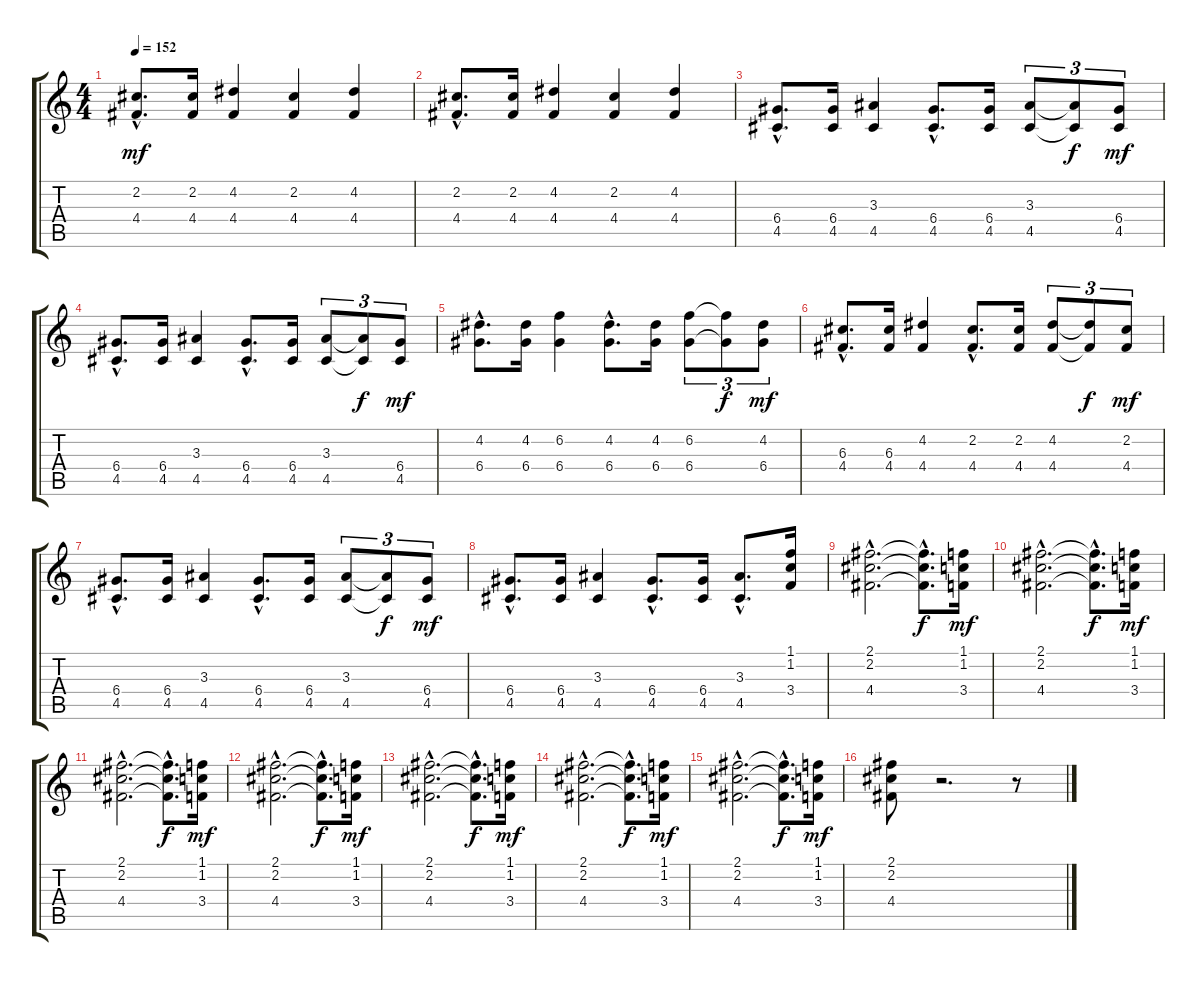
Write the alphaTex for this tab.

\track "" {instrument distortionguitar}
\staff {score tabs}
\tuning (E4 B3 G3 D3 A2 E2) {hide}
\ts (4 4)
\tempo 152
\clef g2
\ks c
(2.2{hac} 4.4{hac}).8{d dy mf} (2.2 4.4).16 (4.2 4.4).4 (2.2 4.4).4 (4.2 4.4).4 |
(2.2{hac} 4.4{hac}).8{d} (2.2 4.4).16 (4.2 4.4).4 (2.2 4.4).4 (4.2 4.4).4 |
(6.4{hac} 4.5{hac}).8{d} (6.4 4.5).16 (3.3 4.5).4 (6.4{hac} 4.5{hac}).8{d} (6.4 4.5).16 (3.3 4.5).8{tu (3 2)} (3.3{t} 4.5{t}).8{tu (3 2) dy f} (6.4 4.5).8{tu (3 2) dy mf} |
(6.4{hac} 4.5{hac}).8{d} (6.4 4.5).16 (3.3 4.5).4 (6.4{hac} 4.5{hac}).8{d} (6.4 4.5).16 (3.3 4.5).8{tu (3 2)} (3.3{t} 4.5{t}).8{tu (3 2) dy f} (6.4 4.5).8{tu (3 2) dy mf} |
(4.2{hac} 6.4{hac}).8{d} (4.2 6.4).16 (6.2 6.4).4 (4.2{hac} 6.4{hac}).8{d} (4.2 6.4).16 (6.2 6.4).8{tu (3 2)} (6.2{t} 6.4{t}).8{tu (3 2) dy f} (4.2 6.4).8{tu (3 2) dy mf} |
(6.3{hac} 4.4{hac}).8{d} (6.3 4.4).16 (4.2 4.4).4 (2.2{hac} 4.4{hac}).8{d} (2.2 4.4).16 (4.2 4.4).8{tu (3 2)} (4.2{t} 4.4{t}).8{tu (3 2) dy f} (2.2 4.4).8{tu (3 2) dy mf} |
(6.4{hac} 4.5{hac}).8{d} (6.4 4.5).16 (3.3 4.5).4 (6.4{hac} 4.5{hac}).8{d} (6.4 4.5).16 (3.3 4.5).8{tu (3 2)} (3.3{t} 4.5{t}).8{tu (3 2) dy f} (6.4 4.5).8{tu (3 2) dy mf} |
(6.4{hac} 4.5{hac}).8{d} (6.4 4.5).16 (3.3 4.5).4 (6.4{hac} 4.5{hac}).8{d} (6.4 4.5).16 (3.3{hac} 4.5{hac}).8{d} (1.1 1.2 3.4).16 |
(2.1{hac} 2.2{hac} 4.4{hac}).2{d} (2.1{hac t} 2.2{hac t} 4.4{hac t}).8{d dy f} (1.1 1.2 3.4).16{dy mf} |
(2.1{hac} 2.2{hac} 4.4{hac}).2{d} (2.1{hac t} 2.2{hac t} 4.4{hac t}).8{d dy f} (1.1 1.2 3.4).16{dy mf} |
(2.1{hac} 2.2{hac} 4.4{hac}).2{d} (2.1{hac t} 2.2{hac t} 4.4{hac t}).8{d dy f} (1.1 1.2 3.4).16{dy mf} |
(2.1{hac} 2.2{hac} 4.4{hac}).2{d} (2.1{hac t} 2.2{hac t} 4.4{hac t}).8{d dy f} (1.1 1.2 3.4).16{dy mf} |
(2.1{hac} 2.2{hac} 4.4{hac}).2{d} (2.1{hac t} 2.2{hac t} 4.4{hac t}).8{d dy f} (1.1 1.2 3.4).16{dy mf} |
(2.1{hac} 2.2{hac} 4.4{hac}).2{d} (2.1{hac t} 2.2{hac t} 4.4{hac t}).8{d dy f} (1.1 1.2 3.4).16{dy mf} |
(2.1{hac} 2.2{hac} 4.4{hac}).2{d} (2.1{hac t} 2.2{hac t} 4.4{hac t}).8{d dy f} (1.1 1.2 3.4).16{dy mf} |
(2.1 2.2 4.4).8 r.2{d} r.8
